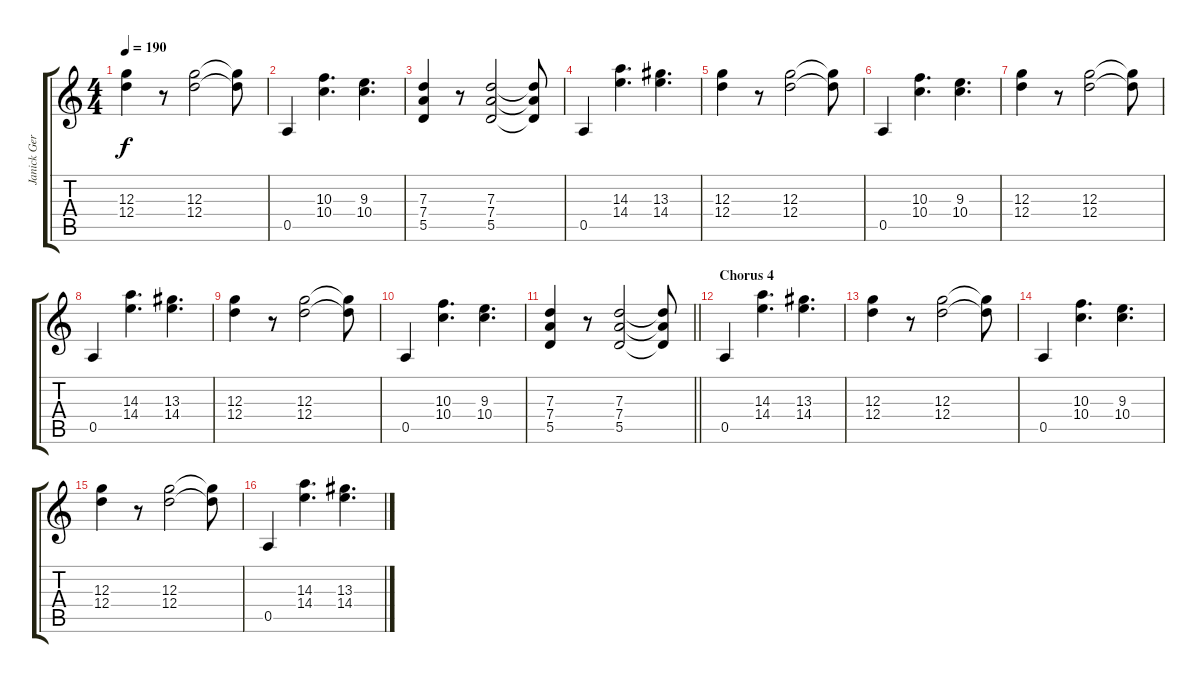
\track ("Janick Gers" "Janick Ger") {instrument distortionguitar}
\staff {score tabs}
\tuning (E4 B3 G3 D3 A2 E2) {hide}
\ts (4 4)
\tempo 190
\clef g2
\ks c
(12.3 12.4).4{dy f} r.8 (12.3 12.4).2 (12.3{t} 12.4{t}).8 |
0.5.4 (10.3 10.4).4{d} (9.3 10.4).4{d} |
(7.3 7.4 5.5).4 r.8 (7.3 7.4 5.5).2 (7.3{t} 7.4{t} 5.5{t}).8 |
0.5.4 (14.3 14.4).4{d} (13.3 14.4).4{d} |
(12.3 12.4).4 r.8 (12.3 12.4).2 (12.3{t} 12.4{t}).8 |
0.5.4 (10.3 10.4).4{d} (9.3 10.4).4{d} |
(12.3 12.4).4 r.8 (12.3 12.4).2 (12.3{t} 12.4{t}).8 |
0.5.4 (14.3 14.4).4{d} (13.3 14.4).4{d} |
(12.3 12.4).4 r.8 (12.3 12.4).2 (12.3{t} 12.4{t}).8 |
0.5.4 (10.3 10.4).4{d} (9.3 10.4).4{d} |
\barLineRight lightlight
(7.3 7.4 5.5).4 r.8 (7.3 7.4 5.5).2 (7.3{t} 7.4{t} 5.5{t}).8 |
\section ("" "Chorus 4")
0.5.4 (14.3 14.4).4{d} (13.3 14.4).4{d} |
(12.3 12.4).4 r.8 (12.3 12.4).2 (12.3{t} 12.4{t}).8 |
0.5.4 (10.3 10.4).4{d} (9.3 10.4).4{d} |
(12.3 12.4).4 r.8 (12.3 12.4).2 (12.3{t} 12.4{t}).8 |
0.5.4 (14.3 14.4).4{d} (13.3 14.4).4{d}
